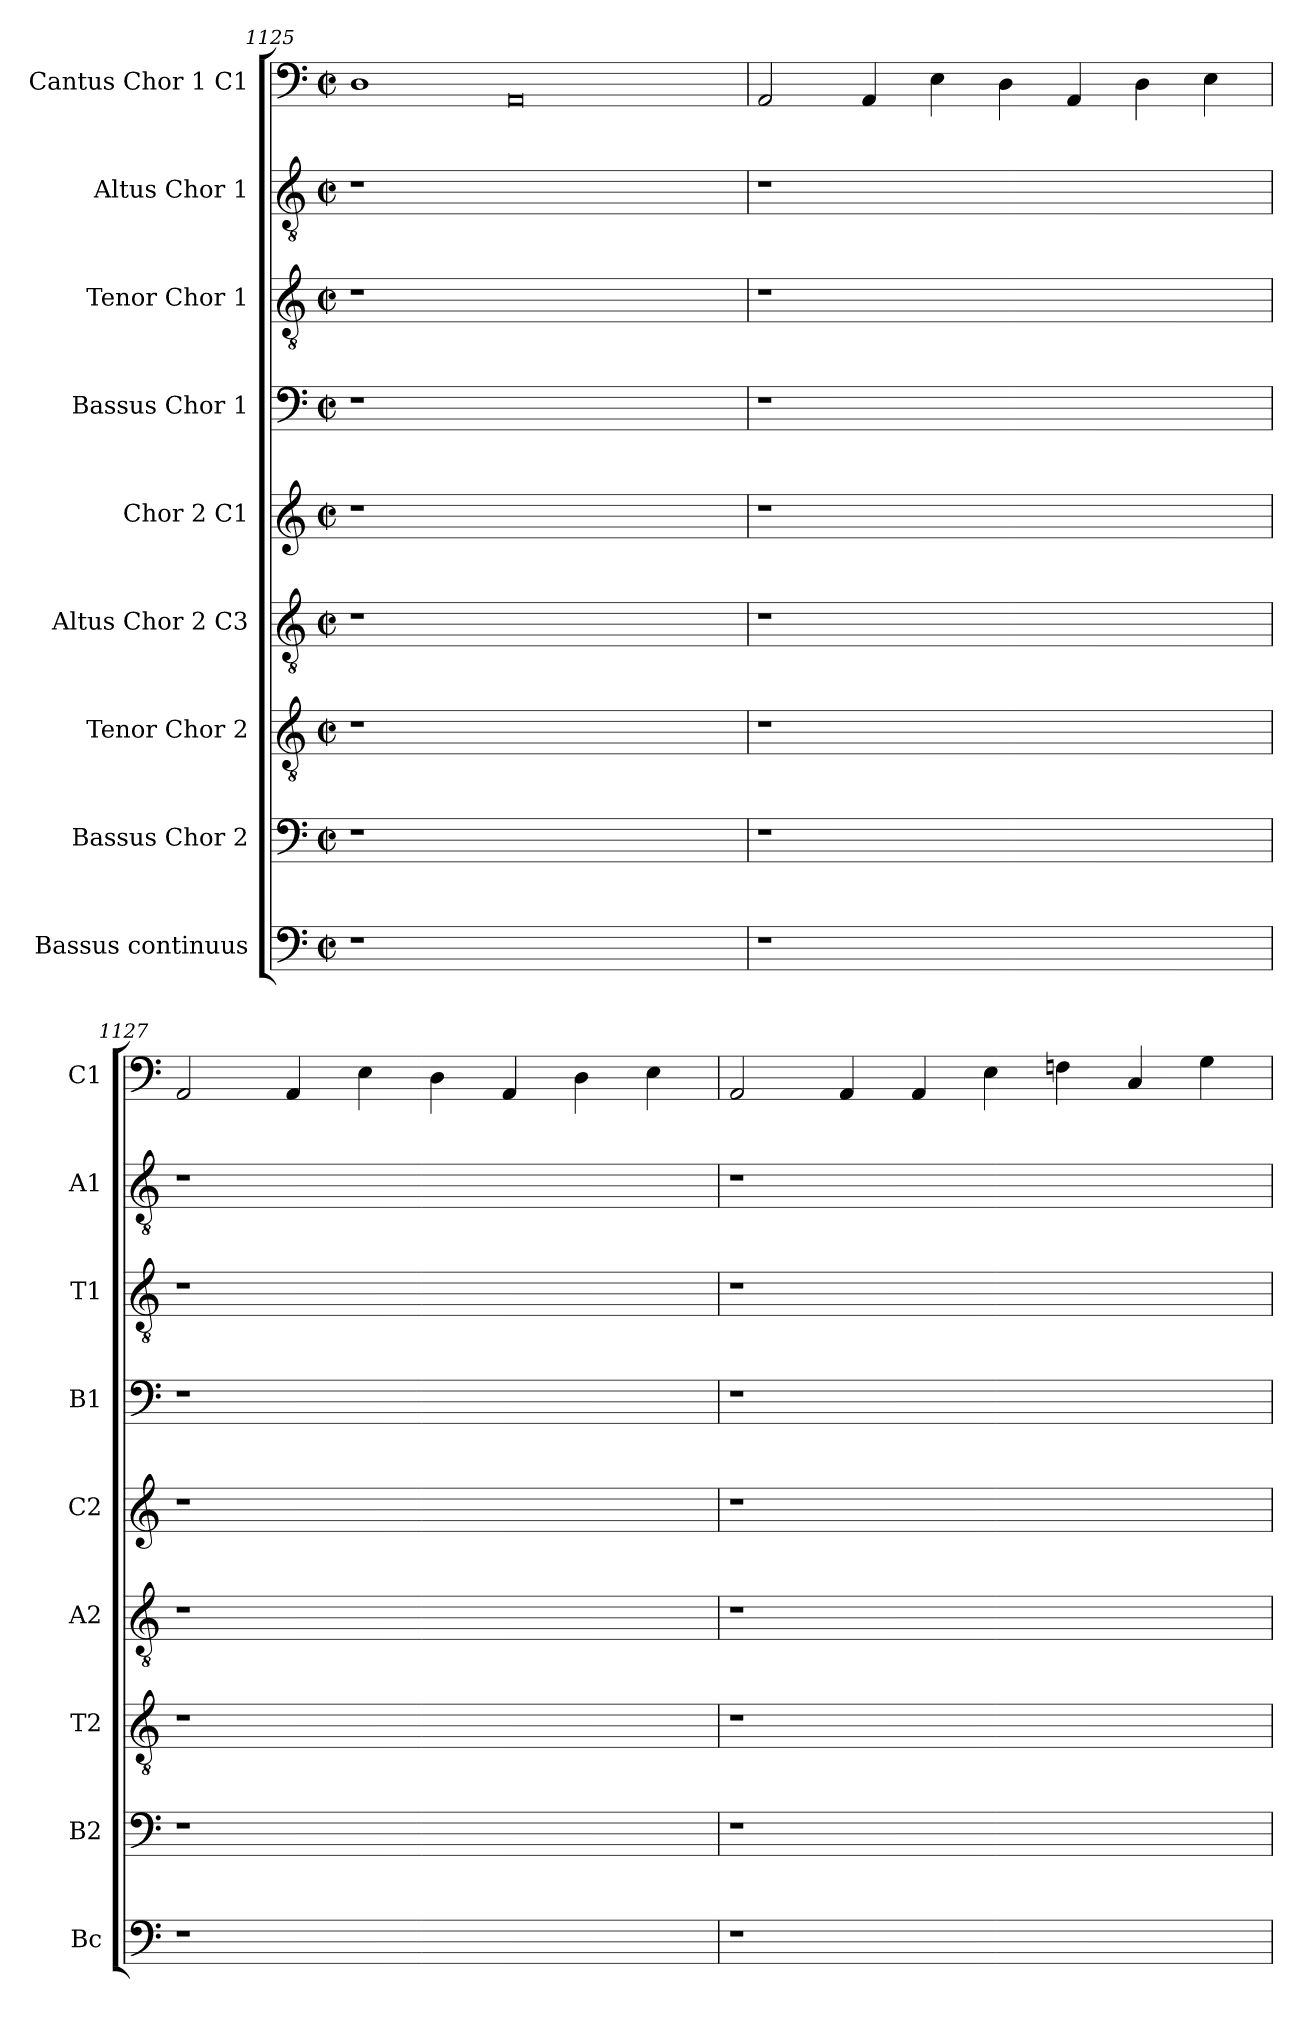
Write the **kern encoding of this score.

**kern	**kern	**kern	**kern	**kern	**kern	**kern	**kern	**kern
*part9	*part8	*part7	*part6	*part5	*part4	*part3	*part2	*part1
*staff9	*staff8	*staff7	*staff6	*staff5	*staff4	*staff3	*staff2	*staff1
*I"Bassus continuus	*I"Bassus Chor 2	*I"Tenor Chor 2	*I"Altus Chor 2 C3	*I"Chor 2 C1	*I"Bassus Chor 1	*I"Tenor Chor 1	*I"Altus Chor 1	*I"Cantus Chor 1 C1
*I'Bc	*I'B2	*I'T2	*I'A2	*I'C2	*I'B1	*I'T1	*I'A1	*I'C1
*clefF4	*clefF4	*clefGv2	*clefGv2	*clefG2	*clefF4	*clefGv2	*clefGv2	*clefF4
*ITrd7c12	*	*	*	*	*	*	*	*
*k[]	*k[]	*k[]	*k[]	*k[]	*k[]	*k[]	*k[]	*k[]
*C:	*C:	*C:	*C:	*C:	*C:	*C:	*C:	*C:
*M2/2	*M2/2	*M2/2	*M2/2	*M2/2	*M2/2	*M2/2	*M2/2	*M2/2
*met(c|)	*met(c|)	*met(c|)	*met(c|)	*met(c|)	*met(c|)	*met(c|)	*met(c|)	*met(c|)
=1125	=1125	=1125	=1125	=1125	=1125	=1125	=1125	=1125
1r	1r	1r	1r	1r	1r	1r	1r	1D
0ryy	0ryy	0ryy	0ryy	0ryy	0ryy	0ryy	0ryy	0AA
!!LO:PB:g=z
=1126!	=1126!	=1126!	=1126!	=1126!	=1126!	=1126!	=1126!	=1126!
1r	1r	1r	1r	1r	1r	1r	1r	2AA/
.	.	.	.	.	.	.	.	4AA/
.	.	.	.	.	.	.	.	4E\
1ryy	1ryy	1ryy	1ryy	1ryy	1ryy	1ryy	1ryy	4D\
.	.	.	.	.	.	.	.	4AA/
.	.	.	.	.	.	.	.	4D\
.	.	.	.	.	.	.	.	4E\
=1127	=1127	=1127	=1127	=1127	=1127	=1127	=1127	=1127
1r	1r	1r	1r	1r	1r	1r	1r	2AA/
.	.	.	.	.	.	.	.	4AA/
.	.	.	.	.	.	.	.	4E\
1ryy	1ryy	1ryy	1ryy	1ryy	1ryy	1ryy	1ryy	4D\
.	.	.	.	.	.	.	.	4AA/
.	.	.	.	.	.	.	.	4D\
.	.	.	.	.	.	.	.	4E\
=1128	=1128	=1128	=1128	=1128	=1128	=1128	=1128	=1128
1r	1r	1r	1r	1r	1r	1r	1r	2AA/
.	.	.	.	.	.	.	.	4AA/
.	.	.	.	.	.	.	.	4AA/
1ryy	1ryy	1ryy	1ryy	1ryy	1ryy	1ryy	1ryy	4E\
.	.	.	.	.	.	.	.	4Fn\
.	.	.	.	.	.	.	.	4C/
.	.	.	.	.	.	.	.	4G\
=	=	=	=	=	=	=	=	=
*-	*-	*-	*-	*-	*-	*-	*-	*-
